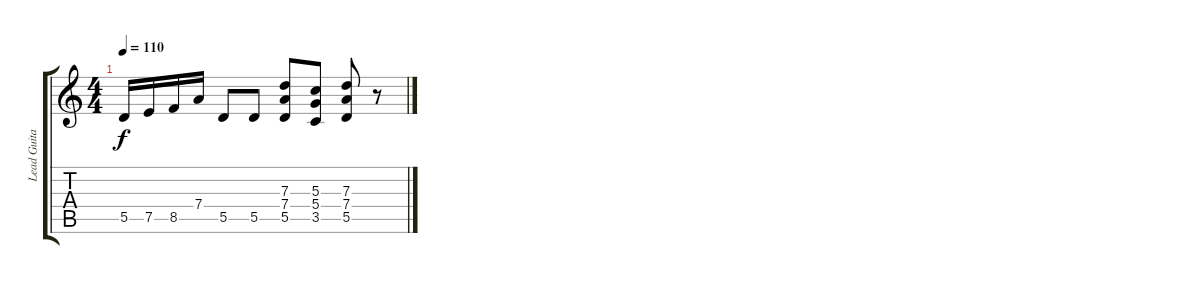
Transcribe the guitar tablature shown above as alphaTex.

\track ("Lead Guitar" "Lead Guita") {instrument distortionguitar}
\staff {score tabs}
\tuning (E4 B3 G3 D3 A2 E2) {hide}
\ts (4 4)
\tempo 110
\clef g2
\ks c
5.5.16{dy f} 7.5.16 8.5.16 7.4.16 5.5.8 5.5.8 (7.3 7.4 5.5).8 (5.3 5.4 3.5).8 (7.3 7.4 5.5).8 r.8
